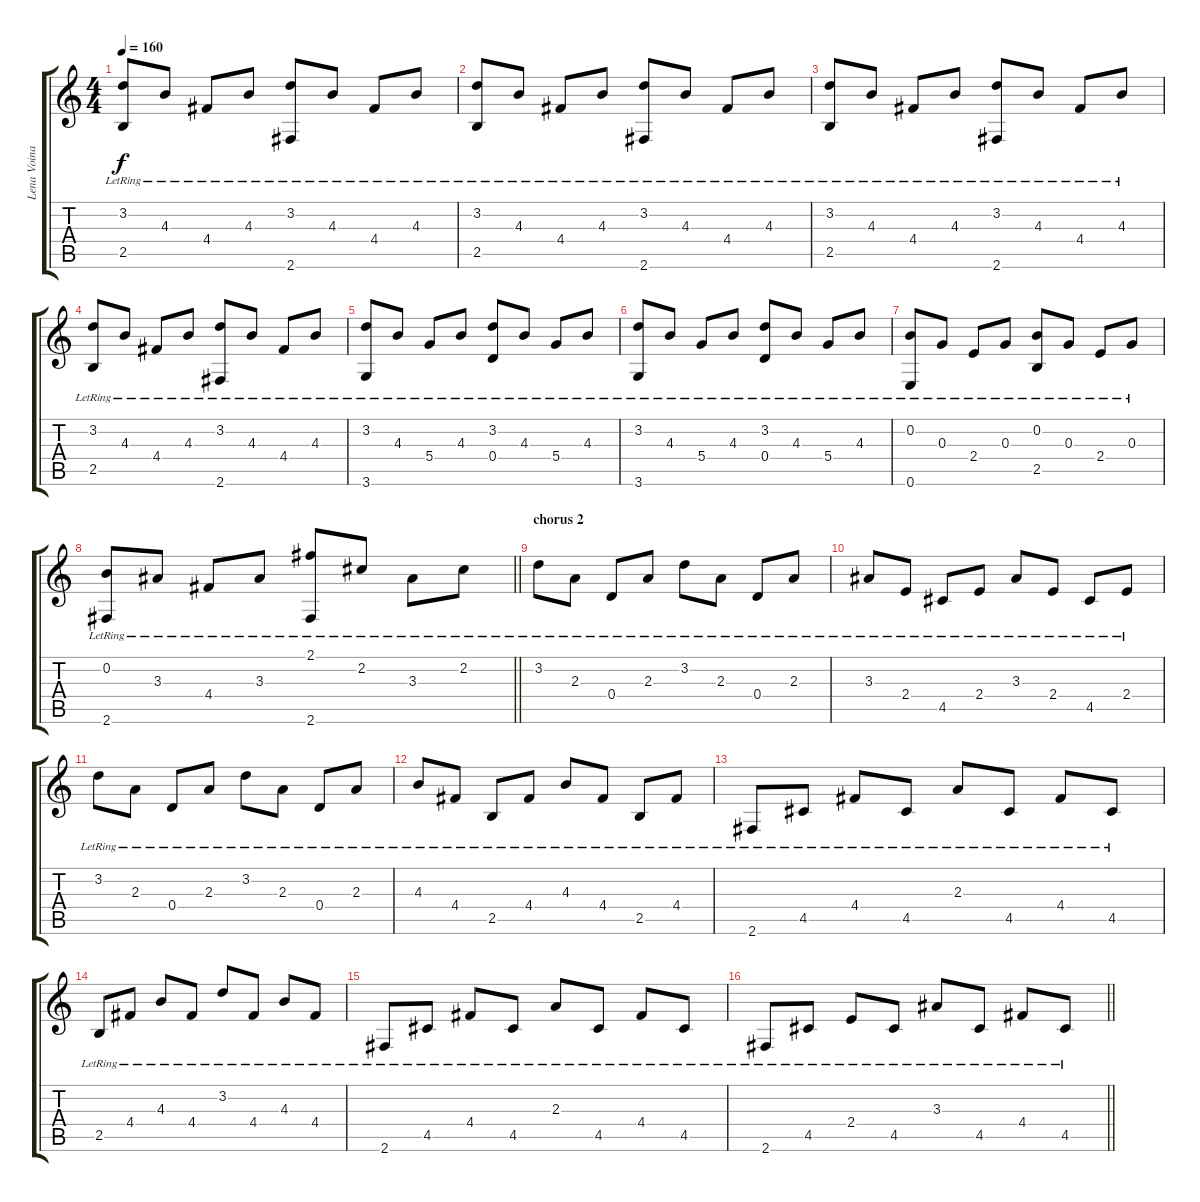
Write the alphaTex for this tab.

\track ("Lena Voinarovskaya " "Lena Voina") {instrument acousticguitarsteel}
\staff {score tabs}
\tuning (E4 B3 G3 D3 A2 E2) {hide}
\ts (4 4)
\tempo 160
\clef g2
\ks c
(3.2{lr} 2.5{lr}).8{dy f} 4.3{lr}.8 4.4{lr}.8 4.3{lr}.8 (3.2{lr} 2.6{lr}).8 4.3{lr}.8 4.4{lr}.8 4.3{lr}.8 |
(3.2{lr} 2.5{lr}).8 4.3{lr}.8 4.4{lr}.8 4.3{lr}.8 (3.2{lr} 2.6{lr}).8 4.3{lr}.8 4.4{lr}.8 4.3{lr}.8 |
(3.2{lr} 2.5{lr}).8 4.3{lr}.8 4.4{lr}.8 4.3{lr}.8 (3.2{lr} 2.6{lr}).8 4.3{lr}.8 4.4{lr}.8 4.3{lr}.8 |
(3.2{lr} 2.5{lr}).8 4.3{lr}.8 4.4{lr}.8 4.3{lr}.8 (3.2{lr} 2.6{lr}).8 4.3{lr}.8 4.4{lr}.8 4.3{lr}.8 |
(3.2{lr} 3.6{lr}).8 4.3{lr}.8 5.4{lr}.8 4.3{lr}.8 (3.2{lr} 0.4{lr}).8 4.3{lr}.8 5.4{lr}.8 4.3{lr}.8 |
(3.2{lr} 3.6{lr}).8 4.3{lr}.8 5.4{lr}.8 4.3{lr}.8 (3.2{lr} 0.4{lr}).8 4.3{lr}.8 5.4{lr}.8 4.3{lr}.8 |
(0.2{lr} 0.6{lr}).8 0.3{lr}.8 2.4{lr}.8 0.3{lr}.8 (0.2{lr} 2.5{lr}).8 0.3{lr}.8 2.4{lr}.8 0.3{lr}.8 |
\barLineRight lightlight
(0.2{lr} 2.6{lr}).8 3.3{lr}.8 4.4{lr}.8 3.3{lr}.8 (2.1{lr} 2.6{lr}).8 2.2{lr}.8 3.3{lr}.8 2.2{lr}.8 |
\section ("" "chorus 2")
3.2{lr}.8 2.3{lr}.8 0.4{lr}.8 2.3{lr}.8 3.2{lr}.8 2.3{lr}.8 0.4{lr}.8 2.3{lr}.8 |
3.3{lr}.8 2.4{lr}.8 4.5{lr}.8 2.4{lr}.8 3.3{lr}.8 2.4{lr}.8 4.5{lr}.8 2.4{lr}.8 |
3.2{lr}.8 2.3{lr}.8 0.4{lr}.8 2.3{lr}.8 3.2{lr}.8 2.3{lr}.8 0.4{lr}.8 2.3{lr}.8 |
4.3{lr}.8 4.4{lr}.8 2.5{lr}.8 4.4{lr}.8 4.3{lr}.8 4.4{lr}.8 2.5{lr}.8 4.4{lr}.8 |
2.6{lr}.8 4.5{lr}.8 4.4{lr}.8 4.5{lr}.8 2.3{lr}.8 4.5{lr}.8 4.4{lr}.8 4.5{lr}.8 |
2.5{lr}.8 4.4{lr}.8 4.3{lr}.8 4.4{lr}.8 3.2{lr}.8 4.4{lr}.8 4.3{lr}.8 4.4{lr}.8 |
2.6{lr}.8 4.5{lr}.8 4.4{lr}.8 4.5{lr}.8 2.3{lr}.8 4.5{lr}.8 4.4{lr}.8 4.5{lr}.8 |
\barLineRight lightlight
2.6{lr}.8 4.5{lr}.8 2.4{lr}.8 4.5{lr}.8 3.3{lr}.8 4.5{lr}.8 4.4{lr}.8 4.5{lr}.8
